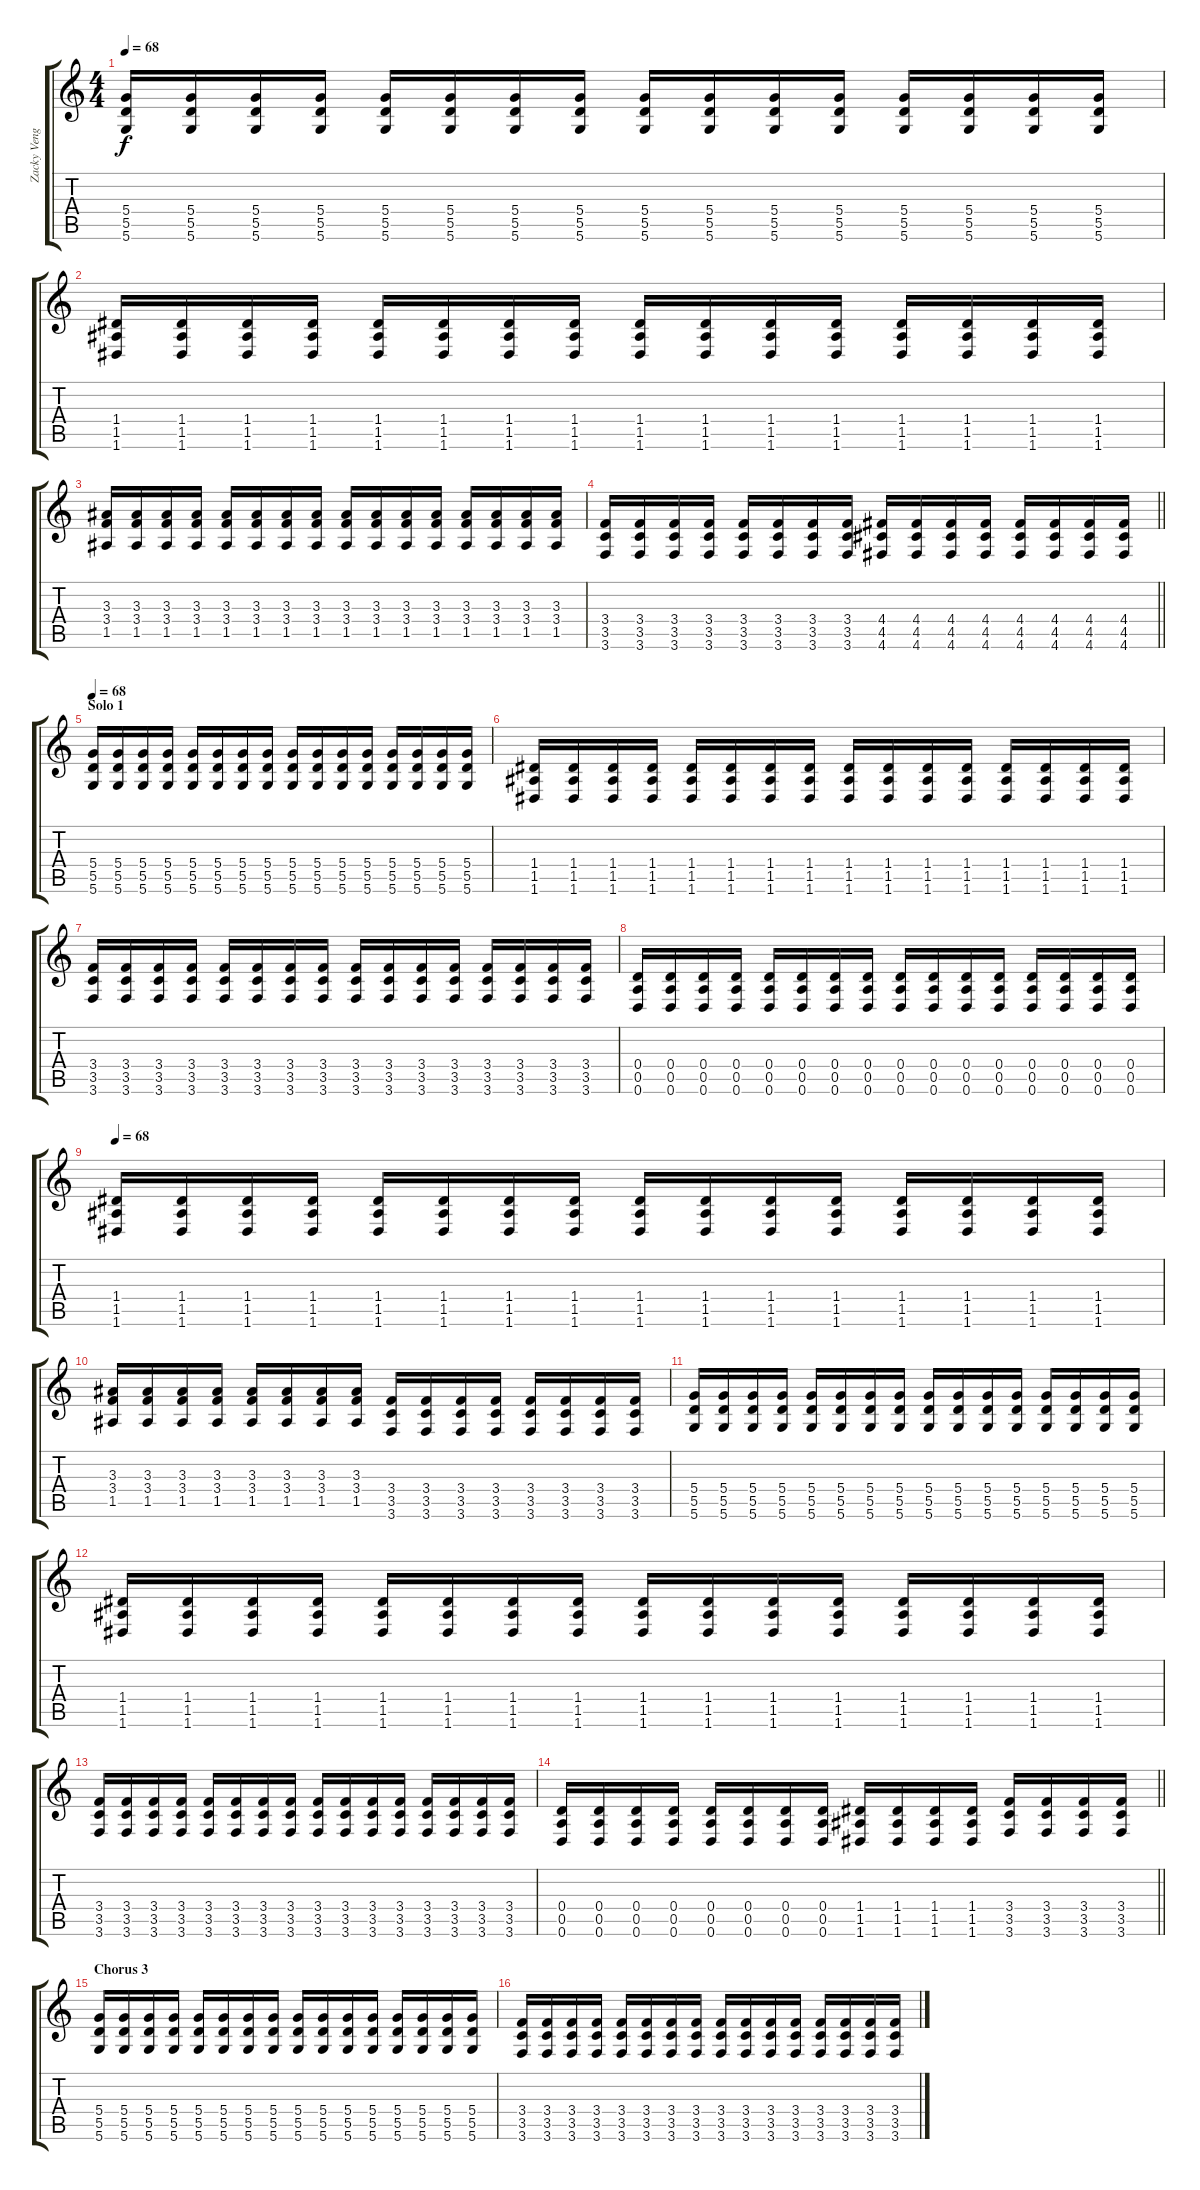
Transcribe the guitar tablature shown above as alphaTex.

\track ("Zacky Vengeance" "Zacky Veng") {instrument distortionguitar}
\staff {score tabs}
\tuning (E4 B3 G3 D3 A2 D2) {hide}
\ts (4 4)
\tempo 68
\clef g2
\ks c
(5.4 5.5 5.6).16{dy f} (5.4 5.5 5.6).16 (5.4 5.5 5.6).16 (5.4 5.5 5.6).16 (5.4 5.5 5.6).16 (5.4 5.5 5.6).16 (5.4 5.5 5.6).16 (5.4 5.5 5.6).16 (5.4 5.5 5.6).16 (5.4 5.5 5.6).16 (5.4 5.5 5.6).16 (5.4 5.5 5.6).16 (5.4 5.5 5.6).16 (5.4 5.5 5.6).16 (5.4 5.5 5.6).16 (5.4 5.5 5.6).16 |
(1.4 1.5 1.6).16 (1.4 1.5 1.6).16 (1.4 1.5 1.6).16 (1.4 1.5 1.6).16 (1.4 1.5 1.6).16 (1.4 1.5 1.6).16 (1.4 1.5 1.6).16 (1.4 1.5 1.6).16 (1.4 1.5 1.6).16 (1.4 1.5 1.6).16 (1.4 1.5 1.6).16 (1.4 1.5 1.6).16 (1.4 1.5 1.6).16 (1.4 1.5 1.6).16 (1.4 1.5 1.6).16 (1.4 1.5 1.6).16 |
(3.3 3.4 1.5).16 (3.3 3.4 1.5).16 (3.3 3.4 1.5).16 (3.3 3.4 1.5).16 (3.3 3.4 1.5).16 (3.3 3.4 1.5).16 (3.3 3.4 1.5).16 (3.3 3.4 1.5).16 (3.3 3.4 1.5).16 (3.3 3.4 1.5).16 (3.3 3.4 1.5).16 (3.3 3.4 1.5).16 (3.3 3.4 1.5).16 (3.3 3.4 1.5).16 (3.3 3.4 1.5).16 (3.3 3.4 1.5).16 |
\barLineRight lightlight
(3.4 3.5 3.6).16 (3.4 3.5 3.6).16 (3.4 3.5 3.6).16 (3.4 3.5 3.6).16 (3.4 3.5 3.6).16 (3.4 3.5 3.6).16 (3.4 3.5 3.6).16 (3.4 3.5 3.6).16 (4.4 4.5 4.6).16 (4.4 4.5 4.6).16 (4.4 4.5 4.6).16 (4.4 4.5 4.6).16 (4.4 4.5 4.6).16 (4.4 4.5 4.6).16 (4.4 4.5 4.6).16 (4.4 4.5 4.6).16 |
\section ("" "Solo 1")
\tempo 68
(5.4 5.5 5.6).16{volume 13} (5.4 5.5 5.6).16 (5.4 5.5 5.6).16 (5.4 5.5 5.6).16 (5.4 5.5 5.6).16 (5.4 5.5 5.6).16 (5.4 5.5 5.6).16 (5.4 5.5 5.6).16 (5.4 5.5 5.6).16 (5.4 5.5 5.6).16 (5.4 5.5 5.6).16 (5.4 5.5 5.6).16 (5.4 5.5 5.6).16 (5.4 5.5 5.6).16 (5.4 5.5 5.6).16 (5.4 5.5 5.6).16 |
(1.4 1.5 1.6).16 (1.4 1.5 1.6).16 (1.4 1.5 1.6).16 (1.4 1.5 1.6).16 (1.4 1.5 1.6).16 (1.4 1.5 1.6).16 (1.4 1.5 1.6).16 (1.4 1.5 1.6).16 (1.4 1.5 1.6).16 (1.4 1.5 1.6).16 (1.4 1.5 1.6).16 (1.4 1.5 1.6).16 (1.4 1.5 1.6).16 (1.4 1.5 1.6).16 (1.4 1.5 1.6).16 (1.4 1.5 1.6).16 |
(3.4 3.5 3.6).16 (3.4 3.5 3.6).16 (3.4 3.5 3.6).16 (3.4 3.5 3.6).16 (3.4 3.5 3.6).16 (3.4 3.5 3.6).16 (3.4 3.5 3.6).16 (3.4 3.5 3.6).16 (3.4 3.5 3.6).16 (3.4 3.5 3.6).16 (3.4 3.5 3.6).16 (3.4 3.5 3.6).16 (3.4 3.5 3.6).16 (3.4 3.5 3.6).16 (3.4 3.5 3.6).16 (3.4 3.5 3.6).16 |
(0.4 0.5 0.6).16 (0.4 0.5 0.6).16 (0.4 0.5 0.6).16 (0.4 0.5 0.6).16 (0.4 0.5 0.6).16 (0.4 0.5 0.6).16 (0.4 0.5 0.6).16 (0.4 0.5 0.6).16 (0.4 0.5 0.6).16 (0.4 0.5 0.6).16 (0.4 0.5 0.6).16 (0.4 0.5 0.6).16 (0.4 0.5 0.6).16 (0.4 0.5 0.6).16 (0.4 0.5 0.6).16 (0.4 0.5 0.6).16 |
\tempo 68
(1.4 1.5 1.6).16 (1.4 1.5 1.6).16 (1.4 1.5 1.6).16 (1.4 1.5 1.6).16 (1.4 1.5 1.6).16 (1.4 1.5 1.6).16 (1.4 1.5 1.6).16 (1.4 1.5 1.6).16 (1.4 1.5 1.6).16 (1.4 1.5 1.6).16 (1.4 1.5 1.6).16 (1.4 1.5 1.6).16 (1.4 1.5 1.6).16 (1.4 1.5 1.6).16 (1.4 1.5 1.6).16 (1.4 1.5 1.6).16 |
(3.3 3.4 1.5).16 (3.3 3.4 1.5).16 (3.3 3.4 1.5).16 (3.3 3.4 1.5).16 (3.3 3.4 1.5).16 (3.3 3.4 1.5).16 (3.3 3.4 1.5).16 (3.3 3.4 1.5).16 (3.4 3.5 3.6).16 (3.4 3.5 3.6).16 (3.4 3.5 3.6).16 (3.4 3.5 3.6).16 (3.4 3.5 3.6).16 (3.4 3.5 3.6).16 (3.4 3.5 3.6).16 (3.4 3.5 3.6).16 |
(5.4 5.5 5.6).16 (5.4 5.5 5.6).16 (5.4 5.5 5.6).16 (5.4 5.5 5.6).16 (5.4 5.5 5.6).16 (5.4 5.5 5.6).16 (5.4 5.5 5.6).16 (5.4 5.5 5.6).16 (5.4 5.5 5.6).16 (5.4 5.5 5.6).16 (5.4 5.5 5.6).16 (5.4 5.5 5.6).16 (5.4 5.5 5.6).16 (5.4 5.5 5.6).16 (5.4 5.5 5.6).16 (5.4 5.5 5.6).16 |
(1.4 1.5 1.6).16 (1.4 1.5 1.6).16 (1.4 1.5 1.6).16 (1.4 1.5 1.6).16 (1.4 1.5 1.6).16 (1.4 1.5 1.6).16 (1.4 1.5 1.6).16 (1.4 1.5 1.6).16 (1.4 1.5 1.6).16 (1.4 1.5 1.6).16 (1.4 1.5 1.6).16 (1.4 1.5 1.6).16 (1.4 1.5 1.6).16 (1.4 1.5 1.6).16 (1.4 1.5 1.6).16 (1.4 1.5 1.6).16 |
(3.4 3.5 3.6).16 (3.4 3.5 3.6).16 (3.4 3.5 3.6).16 (3.4 3.5 3.6).16 (3.4 3.5 3.6).16 (3.4 3.5 3.6).16 (3.4 3.5 3.6).16 (3.4 3.5 3.6).16 (3.4 3.5 3.6).16 (3.4 3.5 3.6).16 (3.4 3.5 3.6).16 (3.4 3.5 3.6).16 (3.4 3.5 3.6).16 (3.4 3.5 3.6).16 (3.4 3.5 3.6).16 (3.4 3.5 3.6).16 |
\barLineRight lightlight
(0.4 0.5 0.6).16 (0.4 0.5 0.6).16 (0.4 0.5 0.6).16 (0.4 0.5 0.6).16 (0.4 0.5 0.6).16 (0.4 0.5 0.6).16 (0.4 0.5 0.6).16 (0.4 0.5 0.6).16 (1.4 1.5 1.6).16 (1.4 1.5 1.6).16 (1.4 1.5 1.6).16 (1.4 1.5 1.6).16 (3.4 3.5 3.6).16 (3.4 3.5 3.6).16 (3.4 3.5 3.6).16 (3.4 3.5 3.6).16 |
\section ("" "Chorus 3")
(5.4 5.5 5.6).16 (5.4 5.5 5.6).16 (5.4 5.5 5.6).16 (5.4 5.5 5.6).16 (5.4 5.5 5.6).16 (5.4 5.5 5.6).16 (5.4 5.5 5.6).16 (5.4 5.5 5.6).16 (5.4 5.5 5.6).16 (5.4 5.5 5.6).16 (5.4 5.5 5.6).16 (5.4 5.5 5.6).16 (5.4 5.5 5.6).16 (5.4 5.5 5.6).16 (5.4 5.5 5.6).16 (5.4 5.5 5.6).16 |
(3.4 3.5 3.6).16 (3.4 3.5 3.6).16 (3.4 3.5 3.6).16 (3.4 3.5 3.6).16 (3.4 3.5 3.6).16 (3.4 3.5 3.6).16 (3.4 3.5 3.6).16 (3.4 3.5 3.6).16 (3.4 3.5 3.6).16 (3.4 3.5 3.6).16 (3.4 3.5 3.6).16 (3.4 3.5 3.6).16 (3.4 3.5 3.6).16 (3.4 3.5 3.6).16 (3.4 3.5 3.6).16 (3.4 3.5 3.6).16
